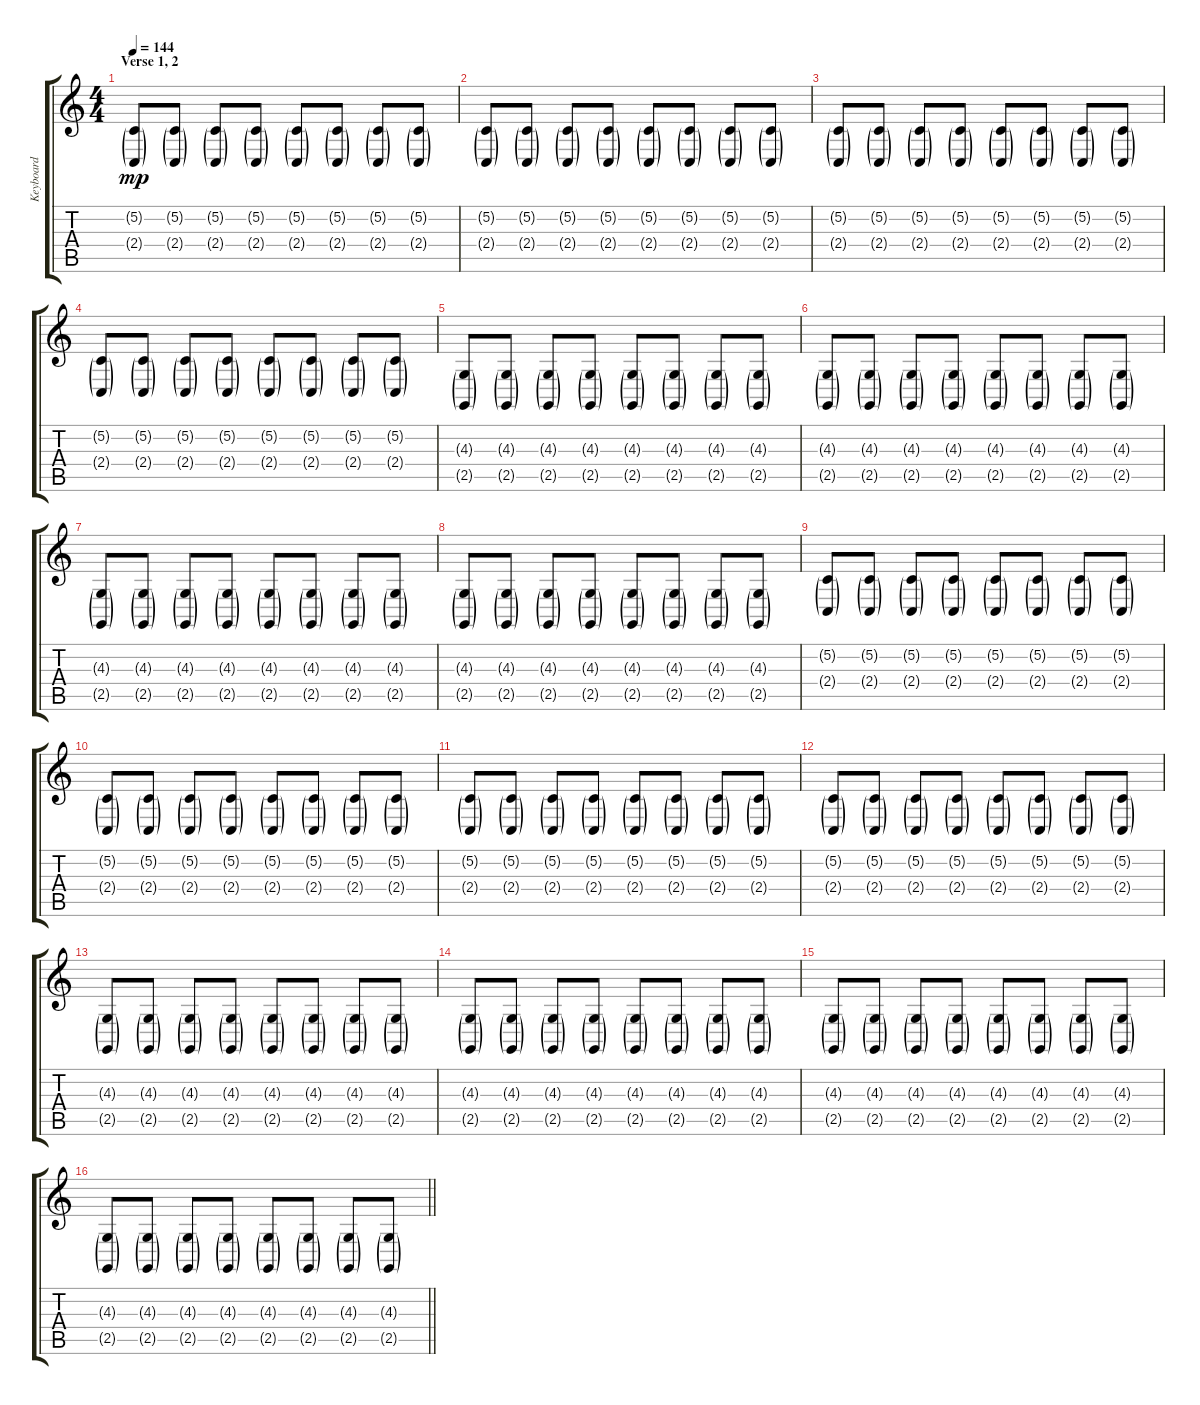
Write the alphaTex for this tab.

\track ("Keyboard" "Keyboard") {instrument lead2sawtooth}
\staff {score tabs}
\tuning (C4 G3 Eb3 Bb2 F2 C2) {hide}
\ts (4 4)
\section ("" "Verse 1, 2")
\tempo 144
\clef g2
\ks c
(5.2{g} 2.4{g}).8{dy mp} (5.2{g} 2.4{g}).8 (5.2{g} 2.4{g}).8 (5.2{g} 2.4{g}).8 (5.2{g} 2.4{g}).8 (5.2{g} 2.4{g}).8 (5.2{g} 2.4{g}).8 (5.2{g} 2.4{g}).8 |
(5.2{g} 2.4{g}).8 (5.2{g} 2.4{g}).8 (5.2{g} 2.4{g}).8 (5.2{g} 2.4{g}).8 (5.2{g} 2.4{g}).8 (5.2{g} 2.4{g}).8 (5.2{g} 2.4{g}).8 (5.2{g} 2.4{g}).8 |
(5.2{g} 2.4{g}).8 (5.2{g} 2.4{g}).8 (5.2{g} 2.4{g}).8 (5.2{g} 2.4{g}).8 (5.2{g} 2.4{g}).8 (5.2{g} 2.4{g}).8 (5.2{g} 2.4{g}).8 (5.2{g} 2.4{g}).8 |
(5.2{g} 2.4{g}).8 (5.2{g} 2.4{g}).8 (5.2{g} 2.4{g}).8 (5.2{g} 2.4{g}).8 (5.2{g} 2.4{g}).8 (5.2{g} 2.4{g}).8 (5.2{g} 2.4{g}).8 (5.2{g} 2.4{g}).8 |
(4.3{g} 2.5{g}).8 (4.3{g} 2.5{g}).8 (4.3{g} 2.5{g}).8 (4.3{g} 2.5{g}).8 (4.3{g} 2.5{g}).8 (4.3{g} 2.5{g}).8 (4.3{g} 2.5{g}).8 (4.3{g} 2.5{g}).8 |
(4.3{g} 2.5{g}).8 (4.3{g} 2.5{g}).8 (4.3{g} 2.5{g}).8 (4.3{g} 2.5{g}).8 (4.3{g} 2.5{g}).8 (4.3{g} 2.5{g}).8 (4.3{g} 2.5{g}).8 (4.3{g} 2.5{g}).8 |
(4.3{g} 2.5{g}).8 (4.3{g} 2.5{g}).8 (4.3{g} 2.5{g}).8 (4.3{g} 2.5{g}).8 (4.3{g} 2.5{g}).8 (4.3{g} 2.5{g}).8 (4.3{g} 2.5{g}).8 (4.3{g} 2.5{g}).8 |
(4.3{g} 2.5{g}).8 (4.3{g} 2.5{g}).8 (4.3{g} 2.5{g}).8 (4.3{g} 2.5{g}).8 (4.3{g} 2.5{g}).8 (4.3{g} 2.5{g}).8 (4.3{g} 2.5{g}).8 (4.3{g} 2.5{g}).8 |
(5.2{g} 2.4{g}).8 (5.2{g} 2.4{g}).8 (5.2{g} 2.4{g}).8 (5.2{g} 2.4{g}).8 (5.2{g} 2.4{g}).8 (5.2{g} 2.4{g}).8 (5.2{g} 2.4{g}).8 (5.2{g} 2.4{g}).8 |
(5.2{g} 2.4{g}).8 (5.2{g} 2.4{g}).8 (5.2{g} 2.4{g}).8 (5.2{g} 2.4{g}).8 (5.2{g} 2.4{g}).8 (5.2{g} 2.4{g}).8 (5.2{g} 2.4{g}).8 (5.2{g} 2.4{g}).8 |
(5.2{g} 2.4{g}).8 (5.2{g} 2.4{g}).8 (5.2{g} 2.4{g}).8 (5.2{g} 2.4{g}).8 (5.2{g} 2.4{g}).8 (5.2{g} 2.4{g}).8 (5.2{g} 2.4{g}).8 (5.2{g} 2.4{g}).8 |
(5.2{g} 2.4{g}).8 (5.2{g} 2.4{g}).8 (5.2{g} 2.4{g}).8 (5.2{g} 2.4{g}).8 (5.2{g} 2.4{g}).8 (5.2{g} 2.4{g}).8 (5.2{g} 2.4{g}).8 (5.2{g} 2.4{g}).8 |
(4.3{g} 2.5{g}).8 (4.3{g} 2.5{g}).8 (4.3{g} 2.5{g}).8 (4.3{g} 2.5{g}).8 (4.3{g} 2.5{g}).8 (4.3{g} 2.5{g}).8 (4.3{g} 2.5{g}).8 (4.3{g} 2.5{g}).8 |
(4.3{g} 2.5{g}).8 (4.3{g} 2.5{g}).8 (4.3{g} 2.5{g}).8 (4.3{g} 2.5{g}).8 (4.3{g} 2.5{g}).8 (4.3{g} 2.5{g}).8 (4.3{g} 2.5{g}).8 (4.3{g} 2.5{g}).8 |
(4.3{g} 2.5{g}).8 (4.3{g} 2.5{g}).8 (4.3{g} 2.5{g}).8 (4.3{g} 2.5{g}).8 (4.3{g} 2.5{g}).8 (4.3{g} 2.5{g}).8 (4.3{g} 2.5{g}).8 (4.3{g} 2.5{g}).8 |
\barLineRight lightlight
(4.3{g} 2.5{g}).8 (4.3{g} 2.5{g}).8 (4.3{g} 2.5{g}).8 (4.3{g} 2.5{g}).8 (4.3{g} 2.5{g}).8 (4.3{g} 2.5{g}).8 (4.3{g} 2.5{g}).8 (4.3{g} 2.5{g}).8
